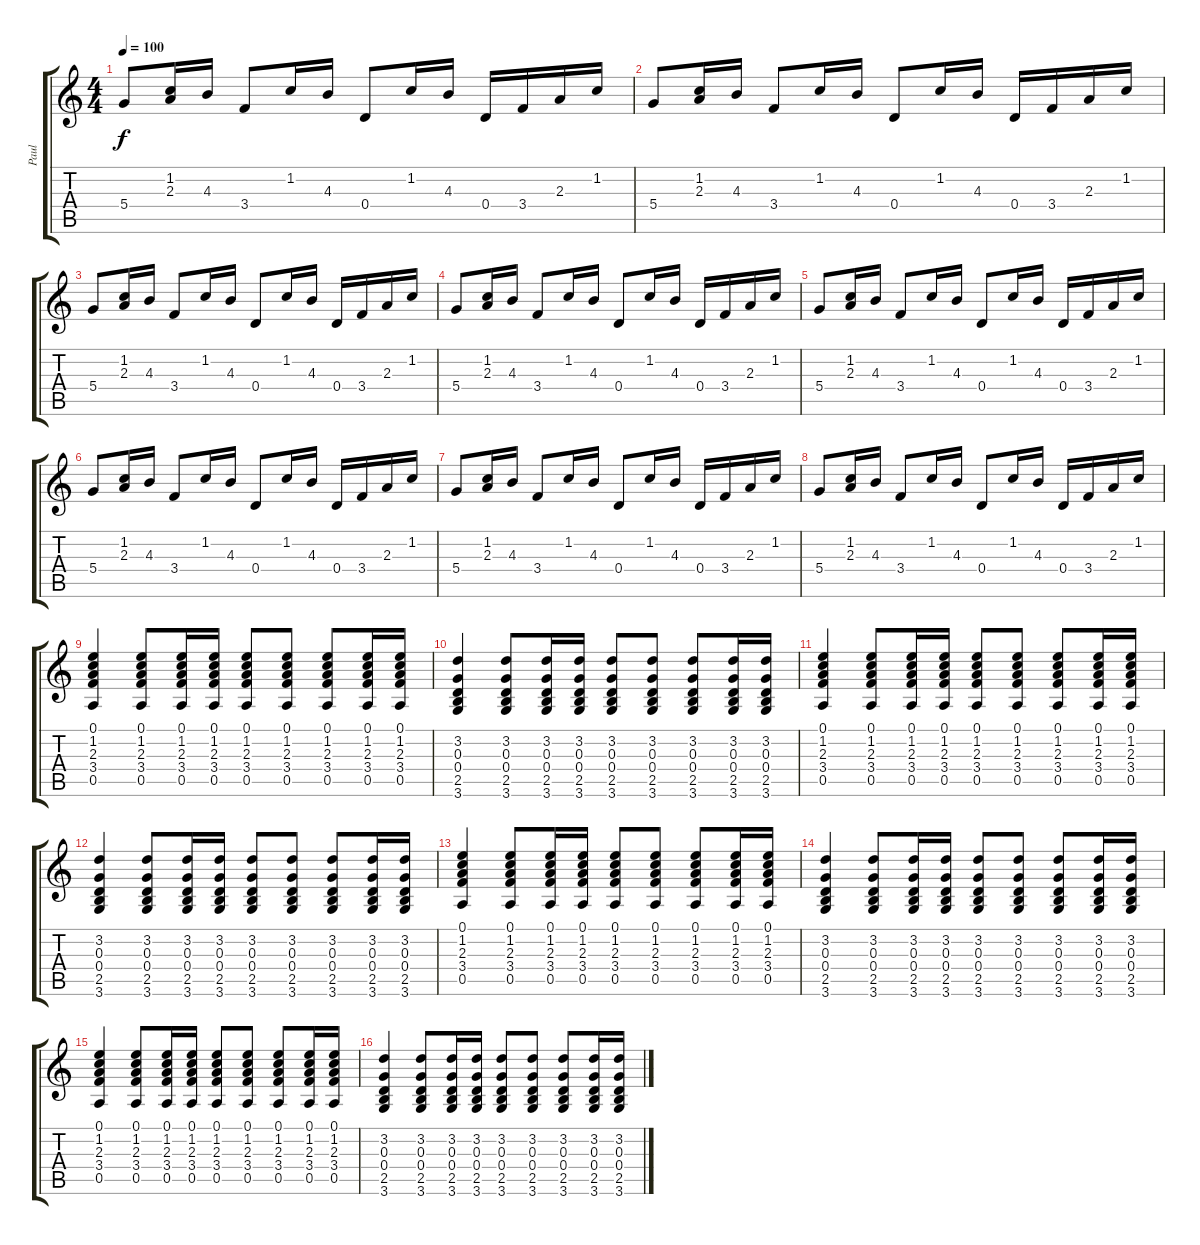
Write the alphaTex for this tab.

\track ("Paul" "Paul") {instrument acousticguitarsteel}
\staff {score tabs}
\tuning (E4 B3 G3 D3 A2 E2) {hide}
\ts (4 4)
\tempo 100
\clef g2
\ks c
5.4.8{dy f instrument acousticguitarsteel} (1.2 2.3).16 4.3.16 3.4.8 1.2.16 4.3.16 0.4.8 1.2.16 4.3.16 0.4.16 3.4.16 2.3.16 1.2.16 |
5.4.8 (1.2 2.3).16 4.3.16 3.4.8 1.2.16 4.3.16 0.4.8 1.2.16 4.3.16 0.4.16 3.4.16 2.3.16 1.2.16 |
5.4.8 (1.2 2.3).16 4.3.16 3.4.8 1.2.16 4.3.16 0.4.8 1.2.16 4.3.16 0.4.16 3.4.16 2.3.16 1.2.16 |
5.4.8 (1.2 2.3).16 4.3.16 3.4.8 1.2.16 4.3.16 0.4.8 1.2.16 4.3.16 0.4.16 3.4.16 2.3.16 1.2.16 |
5.4.8 (1.2 2.3).16 4.3.16 3.4.8 1.2.16 4.3.16 0.4.8 1.2.16 4.3.16 0.4.16 3.4.16 2.3.16 1.2.16 |
5.4.8 (1.2 2.3).16 4.3.16 3.4.8 1.2.16 4.3.16 0.4.8 1.2.16 4.3.16 0.4.16 3.4.16 2.3.16 1.2.16 |
5.4.8 (1.2 2.3).16 4.3.16 3.4.8 1.2.16 4.3.16 0.4.8 1.2.16 4.3.16 0.4.16 3.4.16 2.3.16 1.2.16 |
5.4.8 (1.2 2.3).16 4.3.16 3.4.8 1.2.16 4.3.16 0.4.8 1.2.16 4.3.16 0.4.16 3.4.16 2.3.16 1.2.16 |
(0.1 1.2 2.3 3.4 0.5).4 (0.1 1.2 2.3 3.4 0.5).8 (0.1 1.2 2.3 3.4 0.5).16 (0.1 1.2 2.3 3.4 0.5).16 (0.1 1.2 2.3 3.4 0.5).8 (0.1 1.2 2.3 3.4 0.5).8 (0.1 1.2 2.3 3.4 0.5).8 (0.1 1.2 2.3 3.4 0.5).16 (0.1 1.2 2.3 3.4 0.5).16 |
(3.2 0.3 0.4 2.5 3.6).4 (3.2 0.3 0.4 2.5 3.6).8 (3.2 0.3 0.4 2.5 3.6).16 (3.2 0.3 0.4 2.5 3.6).16 (3.2 0.3 0.4 2.5 3.6).8 (3.2 0.3 0.4 2.5 3.6).8 (3.2 0.3 0.4 2.5 3.6).8 (3.2 0.3 0.4 2.5 3.6).16 (3.2 0.3 0.4 2.5 3.6).16 |
(0.1 1.2 2.3 3.4 0.5).4 (0.1 1.2 2.3 3.4 0.5).8 (0.1 1.2 2.3 3.4 0.5).16 (0.1 1.2 2.3 3.4 0.5).16 (0.1 1.2 2.3 3.4 0.5).8 (0.1 1.2 2.3 3.4 0.5).8 (0.1 1.2 2.3 3.4 0.5).8 (0.1 1.2 2.3 3.4 0.5).16 (0.1 1.2 2.3 3.4 0.5).16 |
(3.2 0.3 0.4 2.5 3.6).4 (3.2 0.3 0.4 2.5 3.6).8 (3.2 0.3 0.4 2.5 3.6).16 (3.2 0.3 0.4 2.5 3.6).16 (3.2 0.3 0.4 2.5 3.6).8 (3.2 0.3 0.4 2.5 3.6).8 (3.2 0.3 0.4 2.5 3.6).8 (3.2 0.3 0.4 2.5 3.6).16 (3.2 0.3 0.4 2.5 3.6).16 |
(0.1 1.2 2.3 3.4 0.5).4 (0.1 1.2 2.3 3.4 0.5).8 (0.1 1.2 2.3 3.4 0.5).16 (0.1 1.2 2.3 3.4 0.5).16 (0.1 1.2 2.3 3.4 0.5).8 (0.1 1.2 2.3 3.4 0.5).8 (0.1 1.2 2.3 3.4 0.5).8 (0.1 1.2 2.3 3.4 0.5).16 (0.1 1.2 2.3 3.4 0.5).16 |
(3.2 0.3 0.4 2.5 3.6).4 (3.2 0.3 0.4 2.5 3.6).8 (3.2 0.3 0.4 2.5 3.6).16 (3.2 0.3 0.4 2.5 3.6).16 (3.2 0.3 0.4 2.5 3.6).8 (3.2 0.3 0.4 2.5 3.6).8 (3.2 0.3 0.4 2.5 3.6).8 (3.2 0.3 0.4 2.5 3.6).16 (3.2 0.3 0.4 2.5 3.6).16 |
(0.1 1.2 2.3 3.4 0.5).4 (0.1 1.2 2.3 3.4 0.5).8 (0.1 1.2 2.3 3.4 0.5).16 (0.1 1.2 2.3 3.4 0.5).16 (0.1 1.2 2.3 3.4 0.5).8 (0.1 1.2 2.3 3.4 0.5).8 (0.1 1.2 2.3 3.4 0.5).8 (0.1 1.2 2.3 3.4 0.5).16 (0.1 1.2 2.3 3.4 0.5).16 |
(3.2 0.3 0.4 2.5 3.6).4 (3.2 0.3 0.4 2.5 3.6).8 (3.2 0.3 0.4 2.5 3.6).16 (3.2 0.3 0.4 2.5 3.6).16 (3.2 0.3 0.4 2.5 3.6).8 (3.2 0.3 0.4 2.5 3.6).8 (3.2 0.3 0.4 2.5 3.6).8 (3.2 0.3 0.4 2.5 3.6).16 (3.2 0.3 0.4 2.5 3.6).16
